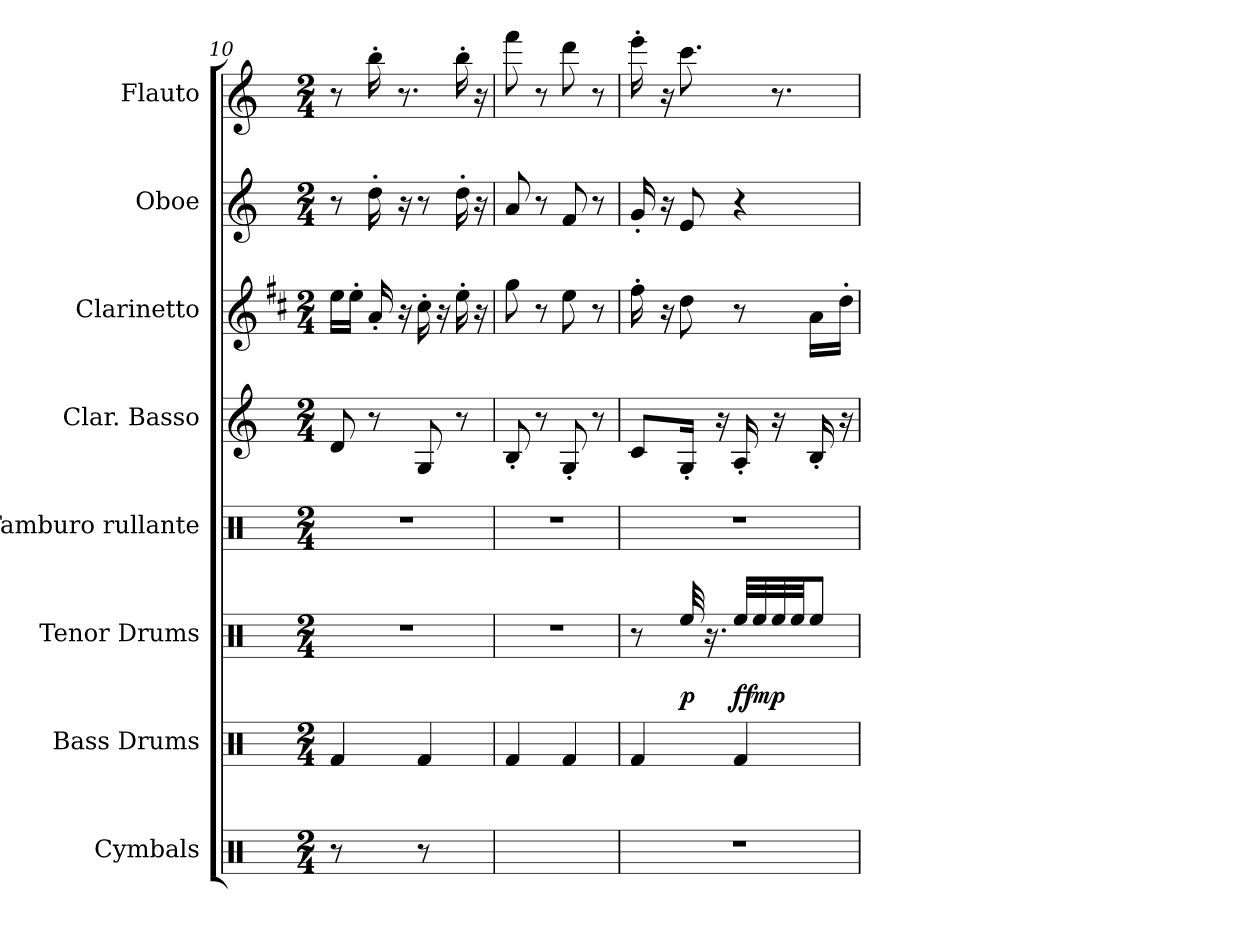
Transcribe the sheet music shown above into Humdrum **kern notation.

**kern	**kern	**kern	**dynam	**kern	**kern	**kern	**kern	**kern
*part8	*part7	*part6	*part6	*part5	*part4	*part3	*part2	*part1
*staff8	*staff7	*staff6	*staff6	*staff5	*staff4	*staff3	*staff2	*staff1
*I"Cymbals	*I"Bass Drums	*I"Tenor Drums	*	*I"Tamburo rullante	*I"Clar. Basso	*I"Clarinetto	*I"Oboe	*I"Flauto
*I'Cym.	*I'B.D.	*I'T.D.	*	*I'Tamb. rull.	*I'Cl.B.	*I'Cl	*I'Ob.	*I'Fl
!!LO:LB:g=z
*clefX	*clefX	*clefX	*	*clefX	*clefG2	*clefG2	*clefG2	*clefG2
*	*	*	*	*	*ITrd8c14	*ITrd1c2	*	*
*k[]	*k[]	*k[]	*	*k[]	*k[]	*k[]	*k[]	*k[]
*M2/4	*M2/4	*M2/4	*	*M2/4	*M2/4	*M2/4	*M2/4	*M2/4
=10	=10	=10	=10	=10	=10	=10	=10	=10
8r	4Rf/	2r	.	2r	8D/	16dd\LL	8r	8r
.	.	.	.	.	.	16dd'\JJ	.	.
8R/	.	.	.	.	8r	16g'/	16dd'\	16bb'\
.	.	.	.	.	.	16r	16r	8.r
8r	4Rf/	.	.	.	8GG/	16b'\	8r	.
.	.	.	.	.	.	16r	.	.
8R/	.	.	.	.	8r	16dd'\	16dd'\	16bb'\
.	.	.	.	.	.	16r	16r	16r
=11	=11	=11	=11	=11	=11	=11	=11	=11
4R/	4Rf/	2r	.	2r	8BB'/	8ff\	8a/	8fff\
.	.	.	.	.	8r	8r	8r	8r
4R/	4Rf/	.	.	.	8GG'/	8dd\	8f/	8ddd\
.	.	.	.	.	8r	8r	8r	8r
=12	=12	=12	=12	=12	=12	=12	=12	=12
2r	4Rf/	8r	.	2r	8C/L	16ee'\	16g'/	16eee'\
.	.	.	.	.	.	16r	16r	16r
!	!	!	!LO:DY:b	!	!	!	!	!
.	.	32Ree/	p	.	16GG'/Jk	8cc\	8e/	8.ccc\
.	.	16.r	.	.	.	.	.	.
.	.	.	.	.	16r	.	.	.
!	!	!	!LO:DY:b	!	!	!	!	!
.	4Rf/	32Ree/LLL	ff	.	16AA'/	8r	4r	.
!	!	!	!LO:DY:b	!	!	!	!	!
.	.	32Ree/	mp	.	.	.	.	.
.	.	32Ree/	.	.	16r	.	.	8.r
.	.	32Ree/JJ	.	.	.	.	.	.
.	.	8Ree/J	.	.	16BB'/	16g\LL	.	.
.	.	.	.	.	16r	16cc'\JJ	.	.
=	=	=	=	=	=	=	=	=
*-	*-	*-	*-	*-	*-	*-	*-	*-
